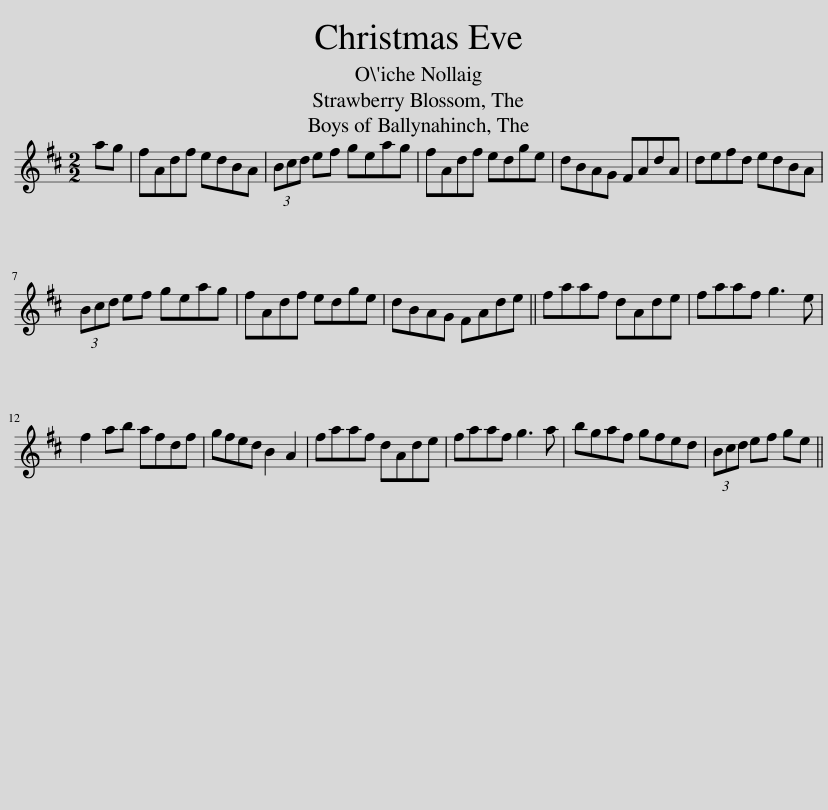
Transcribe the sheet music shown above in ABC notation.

X:1
L:1/8
M:2/2
I:linebreak $
K:D
V:1 treble
V:1
 ag | fAdf edBA | (3Bcd ef geag | fAdf edge | dBAG FAdA | %5
 defd edBA |$ (3Bcd ef geag | fAdf edge | dBAG FAde || faaf dAde | %10
 faaf g3 e |$ f2 ab afdf | gfed B2 A2 | faaf dAde | faaf g3 a | %15
 bgaf gfed | (3Bcd ef ge || %17
